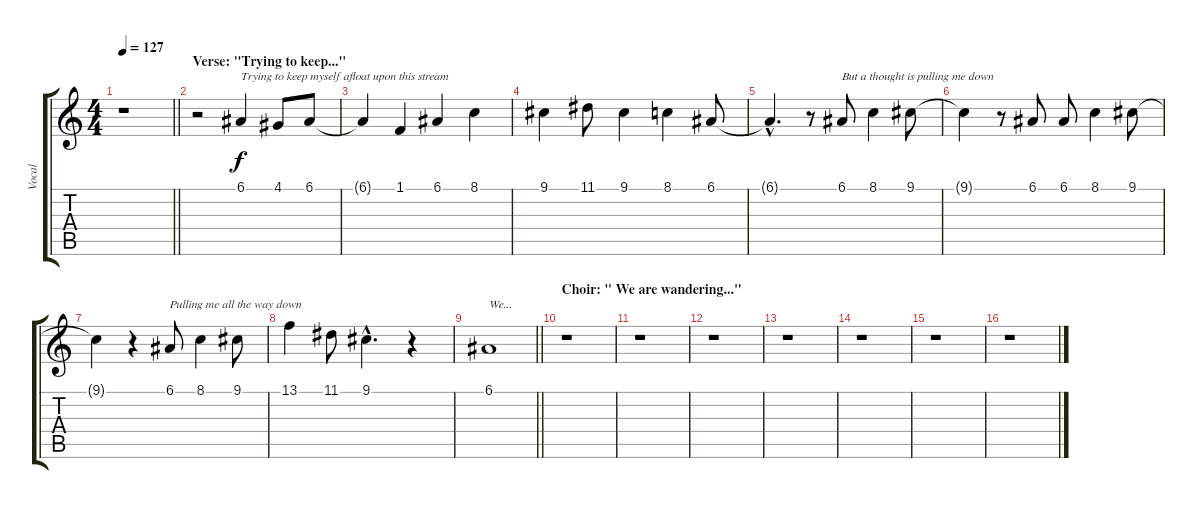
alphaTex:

\track ("Vocal" "Vocal") {instrument flute}
\staff {score tabs}
\tuning (E4 B3 G3 D3 A2 E2) {hide}
\ts (4 4)
\tempo 127
\clef g2
\barLineRight lightlight
\ks c
r.1{dy f} |
\section ("" "Verse: \"Trying to keep...\"")
r.2 6.1.4{txt "Trying to keep myself afloat upon this stream"} 4.1.8 6.1.8 |
6.1{t}.4 1.1.4 6.1.4 8.1.4 |
9.1.4 11.1.8 9.1.4 8.1.4 6.1.8 |
6.1{hac t}.4{d} r.8 6.1.8{txt "But a thought is pulling me down"} 8.1.4 9.1.8 |
9.1{t}.4 r.8 6.1.8 6.1.8 8.1.4 9.1.8 |
9.1{t}.4 r.4 6.1.8{txt "Pulling me all the way down"} 8.1.4 9.1.8 |
13.1.4 11.1.8 9.1{hac}.4{d} r.4 |
\barLineRight lightlight
6.1.1{txt "We..."} |
\section ("" "Choir: \" We are wandering...\"")
r.1 |
r.1 |
r.1 |
r.1 |
r.1 |
r.1 |
r.1
